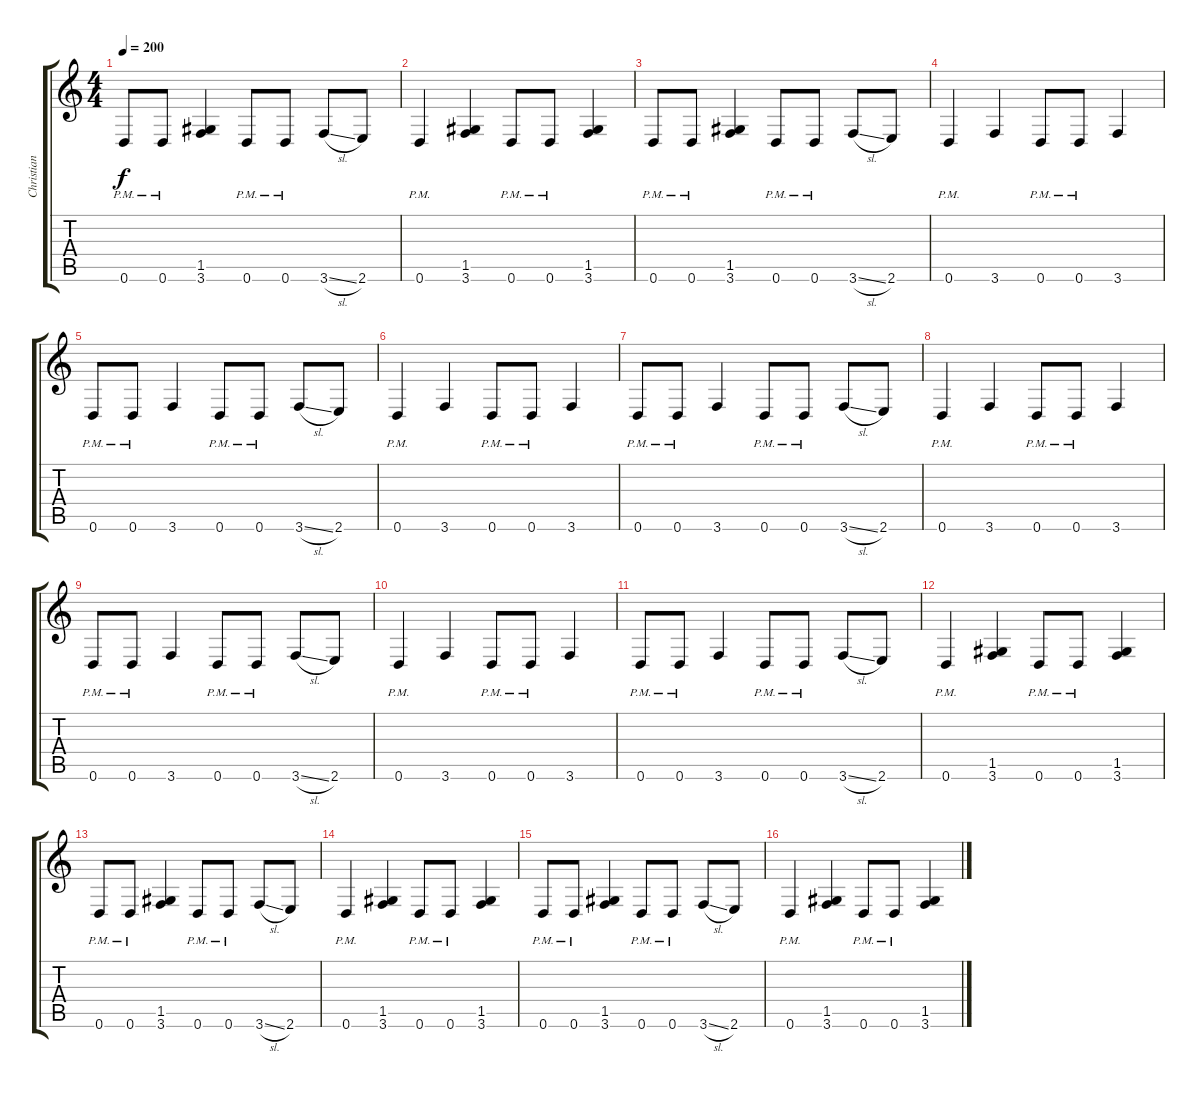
\track ("Christian Andreu" "Christian ") {instrument overdrivenguitar}
\staff {score tabs}
\tuning (D4 A3 F3 C3 G2 D2) {hide}
\ts (4 4)
\tempo 200
\clef g2
\ks c
0.6{pm}.8{dy f} 0.6{pm}.8 (1.5 3.6).4 0.6{pm}.8 0.6{pm}.8 3.6{sl}.8 2.6.8 |
0.6{pm}.4 (1.5 3.6).4 0.6{pm}.8 0.6{pm}.8 (1.5 3.6).4 |
0.6{pm}.8 0.6{pm}.8 (1.5 3.6).4 0.6{pm}.8 0.6{pm}.8 3.6{sl}.8 2.6.8 |
0.6{pm}.4 3.6.4 0.6{pm}.8 0.6{pm}.8 3.6.4 |
0.6{pm}.8 0.6{pm}.8 3.6.4 0.6{pm}.8 0.6{pm}.8 3.6{sl}.8 2.6.8 |
0.6{pm}.4 3.6.4 0.6{pm}.8 0.6{pm}.8 3.6.4 |
0.6{pm}.8 0.6{pm}.8 3.6.4 0.6{pm}.8 0.6{pm}.8 3.6{sl}.8 2.6.8 |
0.6{pm}.4 3.6.4 0.6{pm}.8 0.6{pm}.8 3.6.4 |
0.6{pm}.8 0.6{pm}.8 3.6.4 0.6{pm}.8 0.6{pm}.8 3.6{sl}.8 2.6.8 |
0.6{pm}.4 3.6.4 0.6{pm}.8 0.6{pm}.8 3.6.4 |
0.6{pm}.8 0.6{pm}.8 3.6.4 0.6{pm}.8 0.6{pm}.8 3.6{sl}.8 2.6.8 |
0.6{pm}.4 (1.5 3.6).4 0.6{pm}.8 0.6{pm}.8 (1.5 3.6).4 |
0.6{pm}.8 0.6{pm}.8 (1.5 3.6).4 0.6{pm}.8 0.6{pm}.8 3.6{sl}.8 2.6.8 |
0.6{pm}.4 (1.5 3.6).4 0.6{pm}.8 0.6{pm}.8 (1.5 3.6).4 |
0.6{pm}.8 0.6{pm}.8 (1.5 3.6).4 0.6{pm}.8 0.6{pm}.8 3.6{sl}.8 2.6.8 |
0.6{pm}.4 (1.5 3.6).4 0.6{pm}.8 0.6{pm}.8 (1.5 3.6).4
